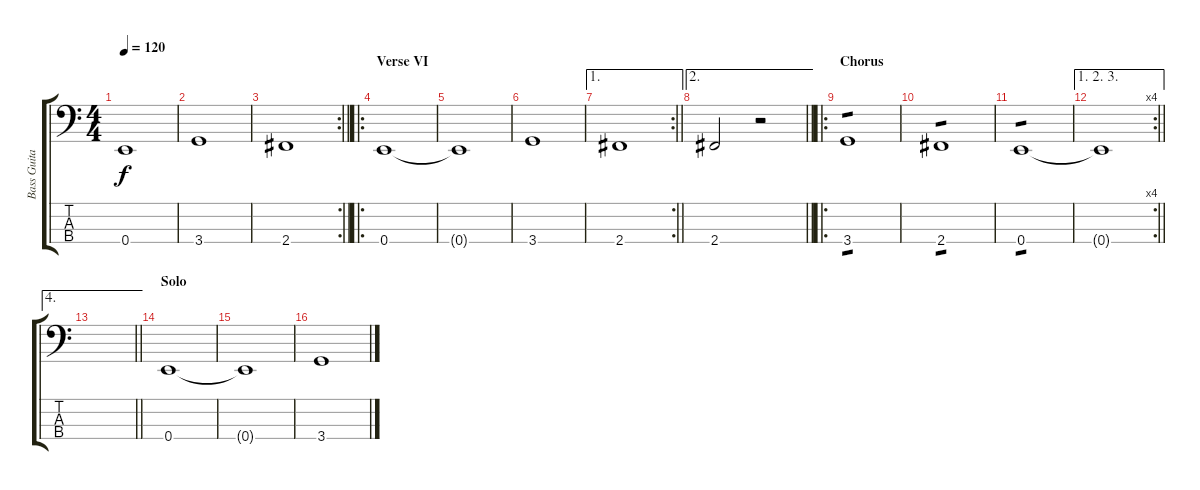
\track ("Bass Guitar" "Bass Guita") {instrument electricbassfinger}
\staff {score tabs}
\tuning (G2 D2 A1 E1) {hide}
\ts (4 4)
\tempo 120
\clef f4
\ks c
0.4{t}.1{dy f} |
3.4.1 |
\rc 2
\barLineRight lightlight
2.4.1 |
\ro
\section ("" "Verse VI")
0.4.1 |
0.4{t}.1 |
3.4.1 |
\ae 1
\rc 2
\barLineRight lightlight
2.4.1 |
\ae 2
\barLineRight lightlight
2.4.2 r.2 |
\ro
\section ("" "Chorus")
3.4.1{tp 1} |
2.4.1{tp 1} |
0.4.1{tp 1} |
\ae (1 2 3)
\rc 4
\barLineRight lightlight
0.4{t}.1 |
\ae 4
\barLineRight lightlight
|
\section ("" "Solo")
0.4.1 |
0.4{t}.1 |
3.4.1
